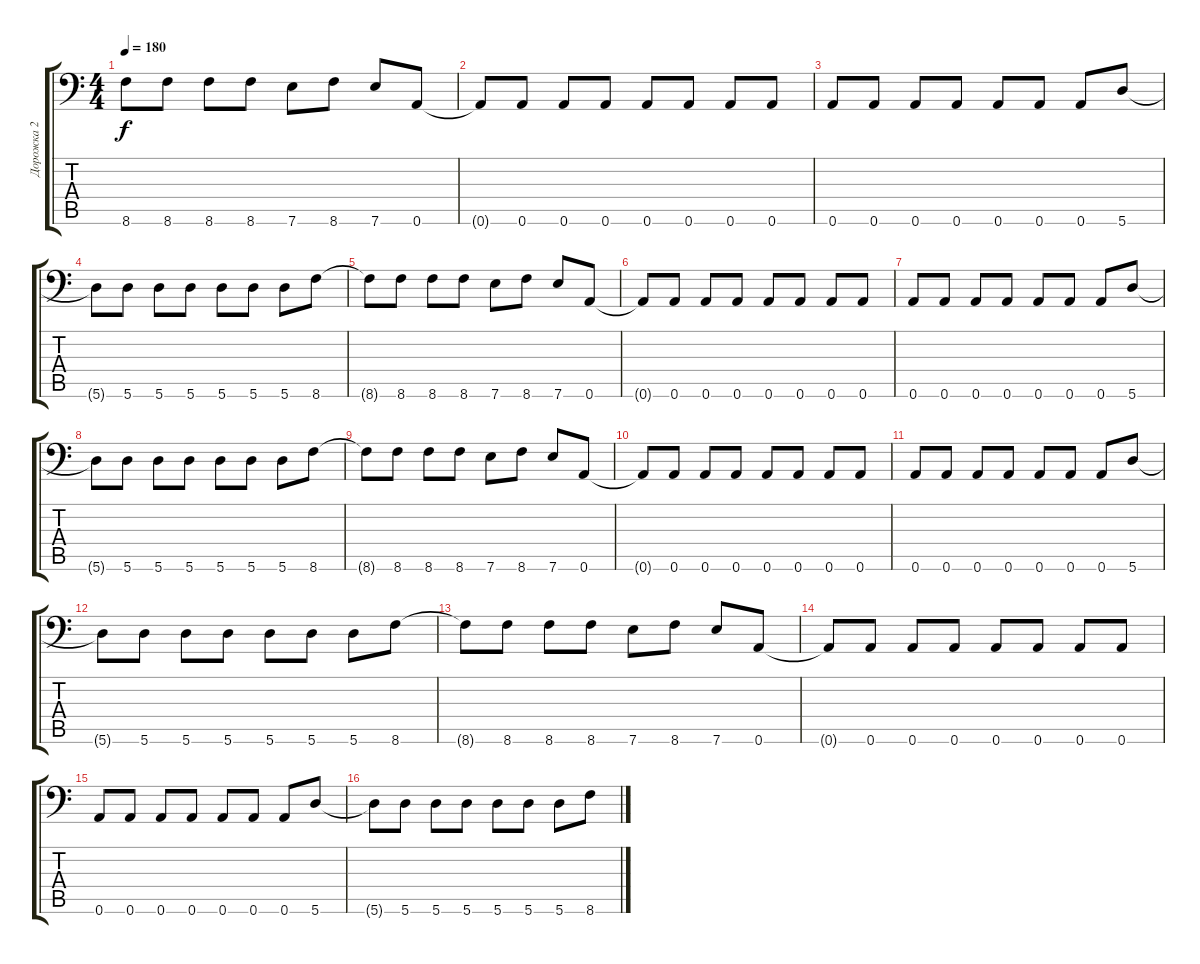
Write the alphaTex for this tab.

\track ("Дорожка 2" "Дорожка 2") {instrument distortionguitar}
\staff {score tabs}
\tuning (B3 Gb3 D3 A2 E2 A1) {hide}
\ts (4 4)
\tempo 180
\clef f4
\ks c
8.6{t}.8{dy f} 8.6.8 8.6.8 8.6.8 7.6.8 8.6.8 7.6.8 0.6.8 |
0.6{t}.8 0.6.8 0.6.8 0.6.8 0.6.8 0.6.8 0.6.8 0.6.8 |
0.6.8 0.6.8 0.6.8 0.6.8 0.6.8 0.6.8 0.6.8 5.6.8 |
5.6{t}.8 5.6.8 5.6.8 5.6.8 5.6.8 5.6.8 5.6.8 8.6.8 |
8.6{t}.8 8.6.8 8.6.8 8.6.8 7.6.8 8.6.8 7.6.8 0.6.8 |
0.6{t}.8 0.6.8 0.6.8 0.6.8 0.6.8 0.6.8 0.6.8 0.6.8 |
0.6.8 0.6.8 0.6.8 0.6.8 0.6.8 0.6.8 0.6.8 5.6.8 |
5.6{t}.8 5.6.8 5.6.8 5.6.8 5.6.8 5.6.8 5.6.8 8.6.8 |
8.6{t}.8 8.6.8 8.6.8 8.6.8 7.6.8 8.6.8 7.6.8 0.6.8 |
0.6{t}.8 0.6.8 0.6.8 0.6.8 0.6.8 0.6.8 0.6.8 0.6.8 |
0.6.8 0.6.8 0.6.8 0.6.8 0.6.8 0.6.8 0.6.8 5.6.8 |
5.6{t}.8 5.6.8 5.6.8 5.6.8 5.6.8 5.6.8 5.6.8 8.6.8 |
8.6{t}.8 8.6.8 8.6.8 8.6.8 7.6.8 8.6.8 7.6.8 0.6.8 |
0.6{t}.8 0.6.8 0.6.8 0.6.8 0.6.8 0.6.8 0.6.8 0.6.8 |
0.6.8 0.6.8 0.6.8 0.6.8 0.6.8 0.6.8 0.6.8 5.6.8 |
5.6{t}.8 5.6.8 5.6.8 5.6.8 5.6.8 5.6.8 5.6.8 8.6.8
